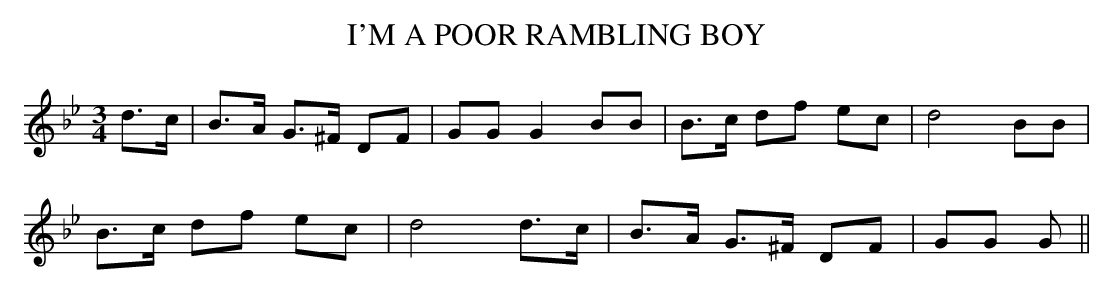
X:1
T:I'M A POOR RAMBLING BOY
Y:"plaintive"
M:3/4
L:1/8
K:Gm
d>c|B>A G>^F DF|GG G2 BB|B>c df ec|d4 BB|
B>c df ec|d4 d>c|B>A G>^F DF|GG G||
